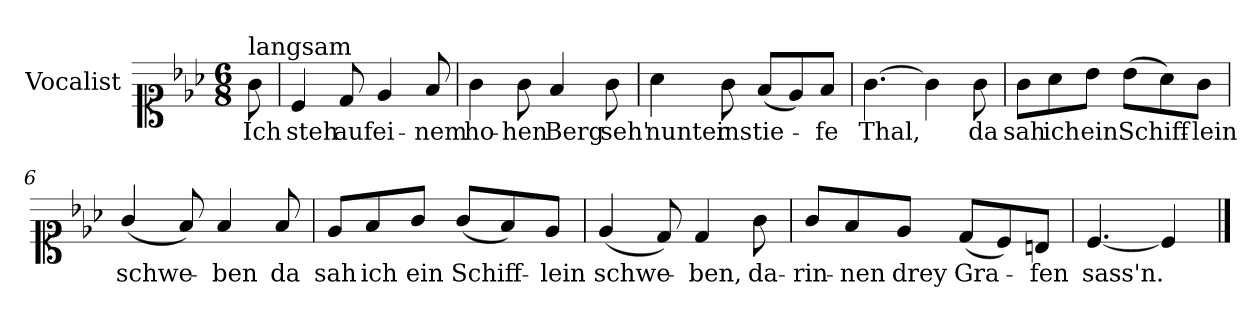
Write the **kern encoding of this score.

**kern	**text
*part1	*part1
*staff1	*staff1
*I"Vocalist	*
*clefC1	*
*k[b-e-a-]	*
*c:	*
*M6/8	*
=	=
!LO:TX:a:t=langsam	!
8g	Ich
=1	=1
4c	steh
8d	auf
4e-	ei-
8f	-nem
=2	=2
4g	ho-
8g	-hen
4f	Berg
8g	seh'
=3	=3
4a-	nunter
8g	ins
(8fL	tie-
8e-)	.
8fJ	-fe
=4	=4
[4.g	Thal,
4g]	.
8g	da
=5	=5
8gL	sah
8a-	ich
8b-J	ein
(8b-L	Schiff-
8a-)	.
8gJ	-lein
=6	=6
(4g/	schwe-
8f)	.
4f	-ben
8f	da
=7	=7
8e-L	sah
8f	ich
8gJ	ein
(8gL	Schiff-
8f)	.
8e-J	-lein
=8	=8
(4e-	schwe-
8d)	.
4d	-ben,
8g	da-
=9	=9
8gL	-rin-
8f	-nen
8e-J	drey
(8dL	Gra-
8c)	.
8BnJ	-fen
=10	=10
[4.c	sass'n.
4c]	.
==	==
*-	*-
